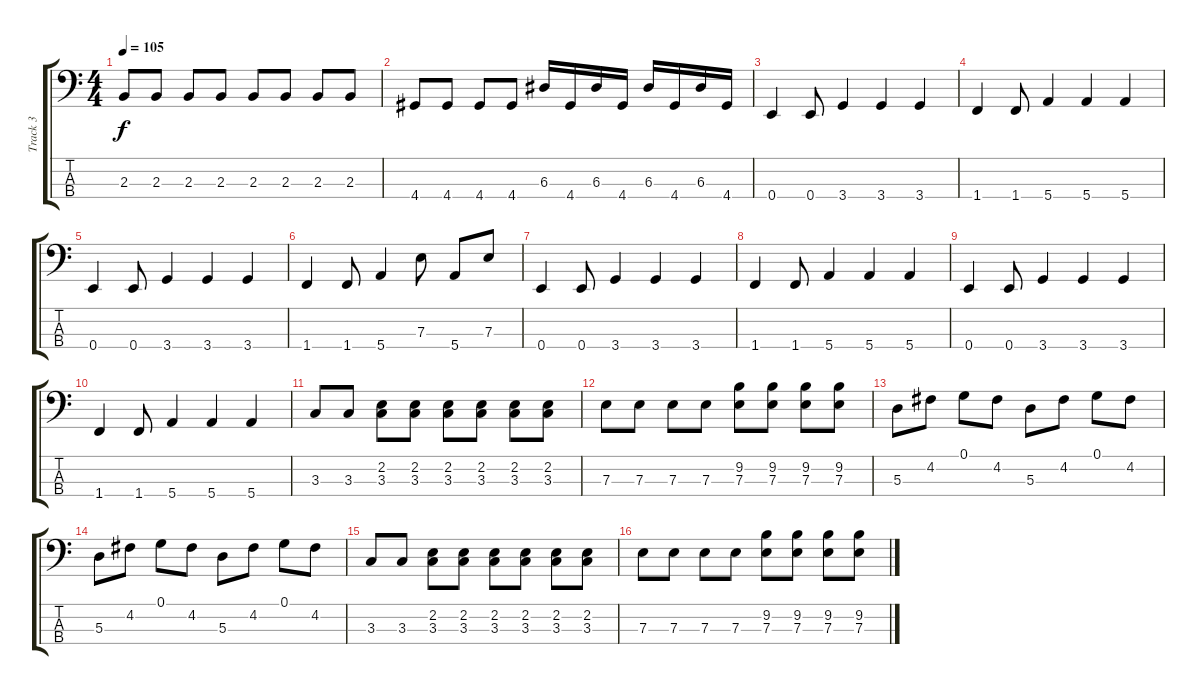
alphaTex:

\track ("Track 3" "Track 3") {instrument electricbassfinger}
\staff {score tabs}
\tuning (G2 D2 A1 E1) {hide}
\ts (4 4)
\tempo 105
\clef f4
\ks c
2.3.8{dy f} 2.3.8 2.3.8 2.3.8 2.3.8 2.3.8 2.3.8 2.3.8 |
4.4.8 4.4.8 4.4.8 4.4.8 6.3.16 4.4.16 6.3.16 4.4.16 6.3.16 4.4.16 6.3.16 4.4.16 |
0.4.4 0.4.8 3.4.4 3.4.4 3.4.4 |
1.4.4 1.4.8 5.4.4 5.4.4 5.4.4 |
0.4.4 0.4.8 3.4.4 3.4.4 3.4.4 |
1.4.4 1.4.8 5.4.4 7.3.8 5.4.8 7.3.8 |
0.4.4 0.4.8 3.4.4 3.4.4 3.4.4 |
1.4.4 1.4.8 5.4.4 5.4.4 5.4.4 |
0.4.4 0.4.8 3.4.4 3.4.4 3.4.4 |
1.4.4 1.4.8 5.4.4 5.4.4 5.4.4 |
3.3.8 3.3.8 (2.2 3.3).8 (2.2 3.3).8 (2.2 3.3).8 (2.2 3.3).8 (2.2 3.3).8 (2.2 3.3).8 |
7.3.8 7.3.8 7.3.8 7.3.8 (9.2 7.3).8 (9.2 7.3).8 (9.2 7.3).8 (9.2 7.3).8 |
5.3.8 4.2.8 0.1.8 4.2.8 5.3.8 4.2.8 0.1.8 4.2.8 |
5.3.8 4.2.8 0.1.8 4.2.8 5.3.8 4.2.8 0.1.8 4.2.8 |
3.3.8 3.3.8 (2.2 3.3).8 (2.2 3.3).8 (2.2 3.3).8 (2.2 3.3).8 (2.2 3.3).8 (2.2 3.3).8 |
7.3.8 7.3.8 7.3.8 7.3.8 (9.2 7.3).8 (9.2 7.3).8 (9.2 7.3).8 (9.2 7.3).8
